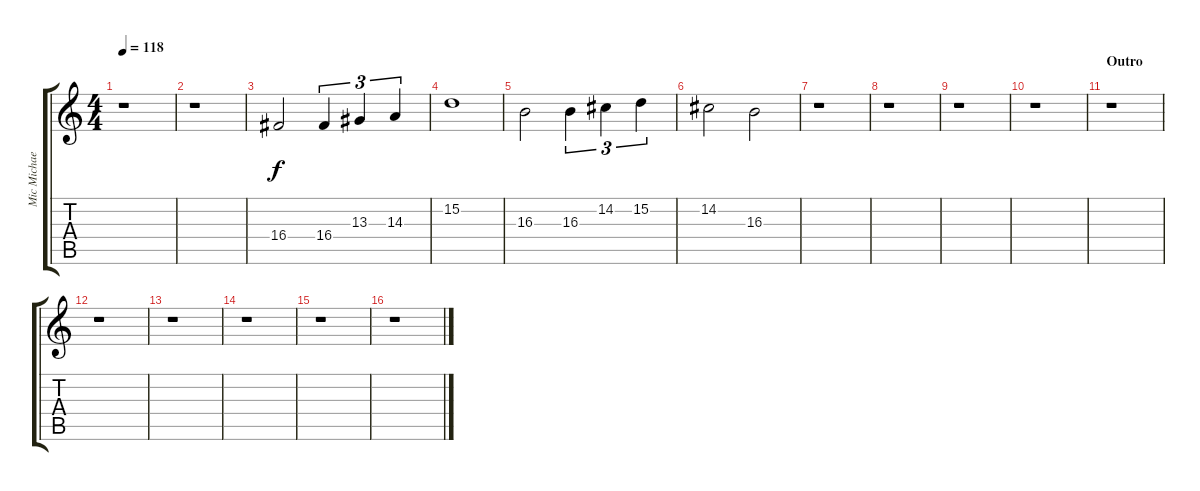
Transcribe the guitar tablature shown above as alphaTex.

\track ("Mic Michaeli - Roland JX-8P / Yamaha TX" "Mic Michae") {instrument synthbrass1}
\staff {score tabs}
\tuning (E4 B3 G3 D3 A2 E2) {hide}
\ts (4 4)
\tempo 118
\clef g2
\ks c
r.1{dy f} |
r.1 |
16.4.2 16.4.4{tu (3 2)} 13.3.4{tu (3 2)} 14.3.4{tu (3 2)} |
15.2.1 |
16.3.2 16.3.4{tu (3 2)} 14.2.4{tu (3 2)} 15.2.4{tu (3 2)} |
14.2.2 16.3.2 |
r.1 |
r.1 |
r.1 |
r.1 |
\section ("" "Outro")
r.1 |
r.1 |
r.1 |
r.1 |
r.1 |
r.1
